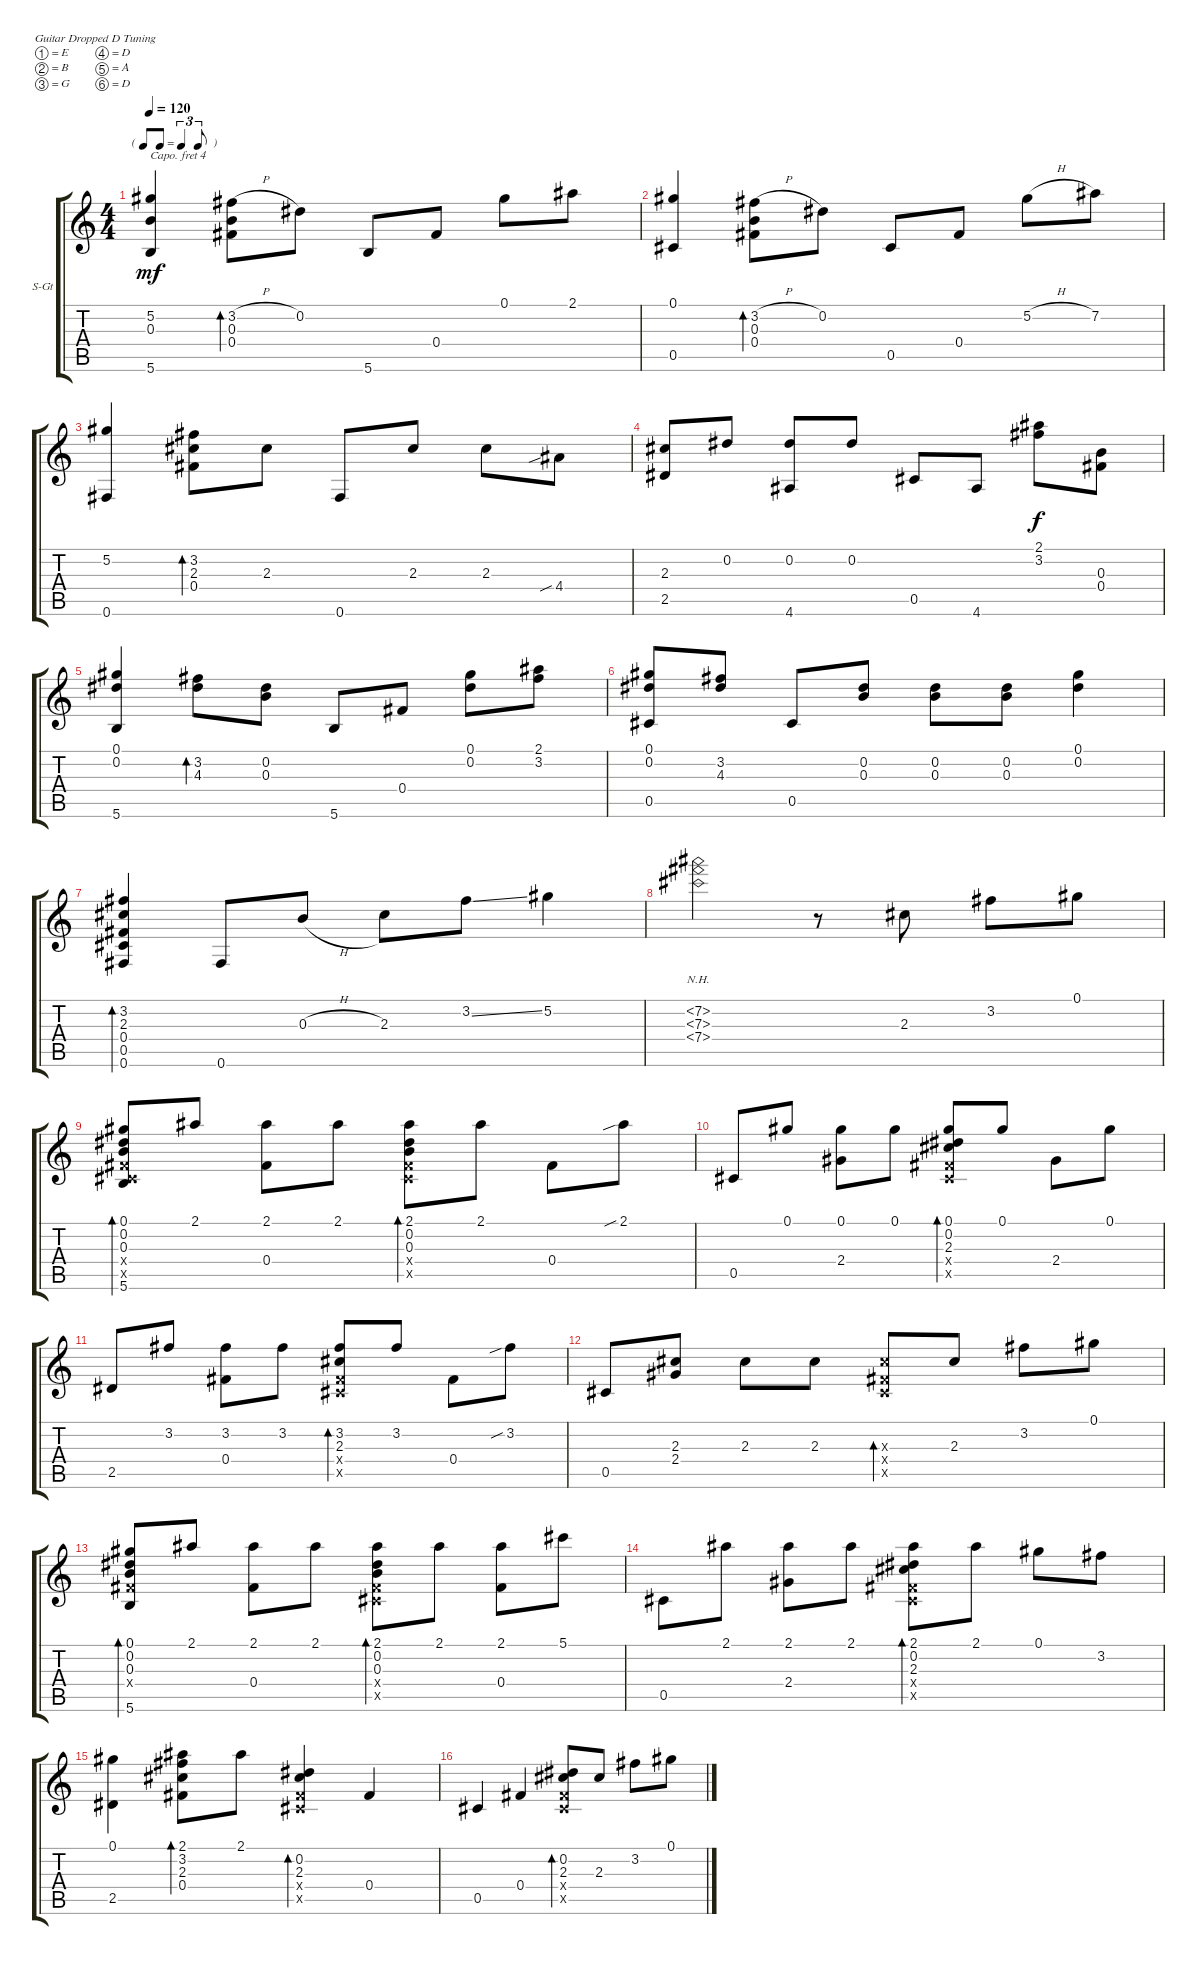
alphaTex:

\defaultSystemsLayout 4
\bracketExtendMode groupsimilarinstruments
\firstSystemTrackNameOrientation horizontal
\otherSystemsTrackNameOrientation horizontal
\track ("Guitar 1" "S-Gt") {instrument acousticguitarsteel}
\staff {score tabs}
\capo 4
\tuning (E4 B3 G3 D3 A2 D2)
\ts (4 4)
\tf triplet8th
\tempo 120
\clef g2
\ks c
(5.2 5.6 0.3).4{dy mf} (3.2{h} 0.3 0.4).8{bd 114} 0.2.8 5.6.8 0.4.8 0.1.8 2.1.8 |
(0.1 0.5).4 (3.2{h} 0.3 0.4).8{bd 114} 0.2.8 0.5.8 0.4.8 5.2{h}.8 7.2.8 |
(5.2 0.6).4 (3.2 2.3 0.4).8{bd 114} 2.3.8 0.6.8 2.3.8 2.3.8 4.4{sib}.8 |
(2.3 2.5).8 0.2.8 (0.2 4.6).8 0.2.8 0.5.8 4.6.8 (2.1 3.2).8{dy f} (0.3 0.4).8 |
(0.1 0.2 5.6).4 (3.2 4.3).8{bd 114} (0.2 0.3).8 5.6.8 0.4.8 (0.1 0.2).8 (2.1 3.2).8 |
(0.1 0.2 0.5).8 (3.2 4.3).8 0.5.8 (0.3 0.2).8 (0.2 0.3).8 (0.3 0.2).8 (0.1 0.2).4 |
(0.6 0.5 0.4 2.3 3.2).4{bd 240} 0.6.8 0.3{h}.8 2.3.8 3.2{ss}.8 5.2.4 |
(7.2{nh} 7.3{nh} 7.4{nh}).2 r.8 2.3.8 3.2.8 0.1.8 |
(0.1 5.6 0.4{x} 0.3 0.2 0.5{x}).8{bd 30} 2.1.8 (2.1 0.4).8 2.1.8 (2.1 0.3 0.2 0.4{x} 0.5{x}).8{bd 30} 2.1.8 0.4.8 2.1{sib}.8 |
0.5.8 0.1.8 (0.1 2.4).8 0.1.8 (0.1 2.3 0.2 0.4{x} 0.5{x}).8{bd 30} 0.1.8 2.4.8 0.1.8 |
2.5.8 3.2.8 (0.4 3.2).8 3.2.8 (3.2 2.3 0.4{x} 0.5{x}).8{bd 30} 3.2.8 0.4.8 3.2{sib}.8 |
0.5.8 (2.3 2.4).8 2.3.8 2.3.8 (0.5{x} 0.4{x} 2.3{x}).8{bd 30} 2.3.8 3.2.8 0.1.8 |
(0.1 5.6 0.4{x} 0.3 0.2).8{bd 30} 2.1.8 (2.1 0.4).8 2.1.8 (2.1 0.3 0.2 0.4{x} 0.5{x}).8{bd 30} 2.1.8 (0.4 2.1).8 5.1.8 |
0.5.8 2.1.8 (2.1 2.4).8 2.1.8 (2.1 2.3 0.2 0.4{x} 0.5{x}).8{bd 30} 2.1.8 0.1.8 3.2.8 |
(0.1 2.5).4 (2.1 0.4 2.3 3.2).8{bd 30} 2.1.8 (2.3 0.4{x} 0.5{x} 0.2).4{bd 30} 0.4.4 |
0.5.4 0.4.4 (2.3 0.5{x} 0.4{x} 0.2).8{bd 30} 2.3.8 3.2.8 0.1.8
